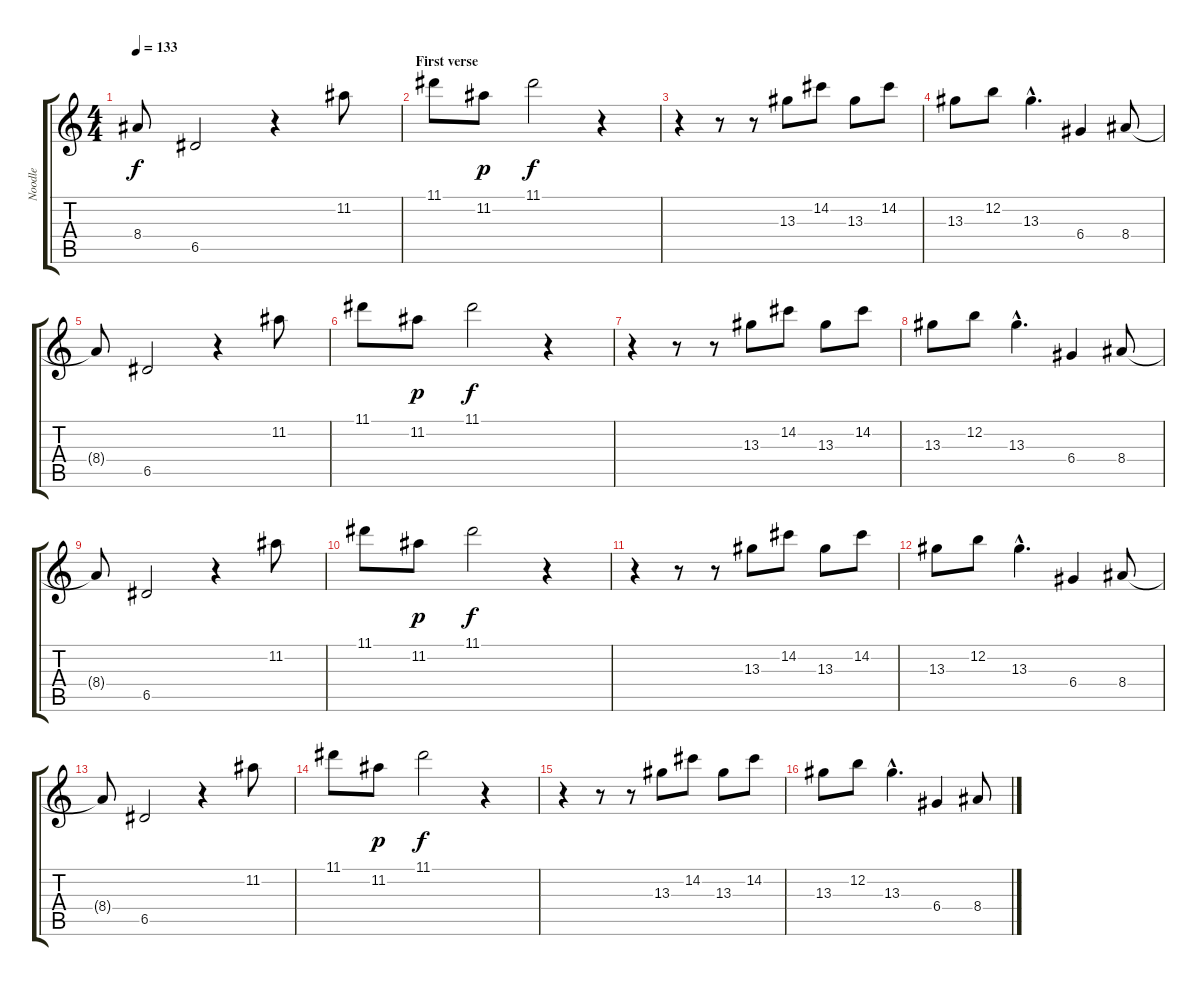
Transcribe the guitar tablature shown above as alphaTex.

\track ("Noodle" "Noodle") {instrument electricguitarjazz}
\staff {score tabs}
\tuning (E4 B3 G3 D3 A2 E2) {hide}
\ts (4 4)
\tempo 133
\clef g2
\ks c
8.4{t}.8{dy f} 6.5.2 r.4 11.2.8 |
\section ("" "First verse")
11.1.8 11.2.8{dy p} 11.1.2{dy f} r.4 |
r.4 r.8 r.8 13.3.8 14.2.8 13.3.8 14.2.8 |
13.3.8 12.2.8 13.3{hac}.4{d} 6.4.4 8.4.8 |
8.4{t}.8 6.5.2 r.4 11.2.8 |
11.1.8 11.2.8{dy p} 11.1.2{dy f} r.4 |
r.4 r.8 r.8 13.3.8 14.2.8 13.3.8 14.2.8 |
13.3.8 12.2.8 13.3{hac}.4{d} 6.4.4 8.4.8 |
8.4{t}.8 6.5.2 r.4 11.2.8 |
11.1.8 11.2.8{dy p} 11.1.2{dy f} r.4 |
r.4 r.8 r.8 13.3.8 14.2.8 13.3.8 14.2.8 |
13.3.8 12.2.8 13.3{hac}.4{d} 6.4.4 8.4.8 |
8.4{t}.8 6.5.2 r.4 11.2.8 |
11.1.8 11.2.8{dy p} 11.1.2{dy f} r.4 |
r.4 r.8 r.8 13.3.8 14.2.8 13.3.8 14.2.8 |
13.3.8 12.2.8 13.3{hac}.4{d} 6.4.4 8.4.8
